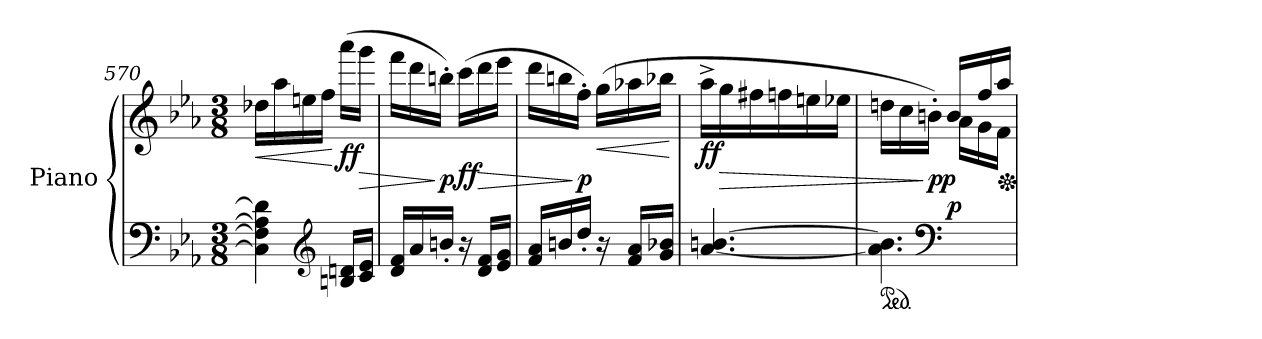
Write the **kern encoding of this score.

**kern	**kern	**dynam
*part1	*part1	*part1
*staff2	*staff1	*staff1/2
*I"Piano	*	*
*I'Pno.	*	*
*clefF4	*clefG2	*
*k[b-e-a-]	*k[b-e-a-]	*
*M3/8	*M3/8	*
=570	=570	=570
!	!	!LO:HP:b
4C\] 4F\] 4A-\] 4d-\]	16dd-X\LL	<
.	16aa-\	.
.	16een\	.
.	16ff\JJ	.
*clefG2	*	*
!	!	!LO:DY:n=1:b
16Bn/ 16dn/LL	(>16aaa-\LL	[ ff
!	!	!LO:HP:b
16c/ 16e-/JJ	16ggg\JJ	>
=571	=571	=571
16d/ 16f/LL	16fff\LL	.
16a-/	16ddd\	.
!	!	!LO:DY:n=1:b
16bn'/JJ	16bbn'\JJ)	] p
!	!	!LO:DY:n=2:b
16r	(>16ccc\LL	ff
!	!	!LO:HP:b
16d/ 16f/LL	16ddd\	>
16e-/ 16g/JJ	16eee-\JJ	.
!!LO:LB:g=z
=572	=572	=572
16f/ 16a-/LL	16ddd\LL	.
16bn/	16bbn\	.
!	!	!LO:DY:n=1:b
16dd'/JJ	16ff'\JJ)	] p
!	!	!LO:HP:b
16r	(>16gg\LL	<
16f/ 16a-/LL	16aa-X\	.
16g/ 16b-X/JJ	16bb-X\JJ	.
.	.	[
=573	=573	=573
!	!	!LO:DY:b
[4.a-/ [4.bn/	16aa-^\LL	ff
!	!	!LO:HP:b
.	16gg\	>
.	16ff#X\	.
.	16ffn\	.
.	16een\	.
.	16ee-X\JJ	.
=574	=574	=574
*ped	*	*
*^	*^	*
8.ryy	4.a-\] 4.b\]	16ddn\LL	8.ryy	.
.	.	16cc\	.	.
!	!	!	!	!LO:DY:n=1:b
.	.	16bn'\JJ)	.	] pp
*clefF4	*	*	*	*
!	!	!	!	!LO:DY:n=2:a=2
8.ryy	.	16b/LL	16a-\LL	p
.	.	16ff/	16g\	.
.	.	16aa-/JJ	16f\JJ	.
*v	*v	*	*	*
*	*Xped	*	*
*	*v	*v	*
=	=	=
*-	*-	*-
